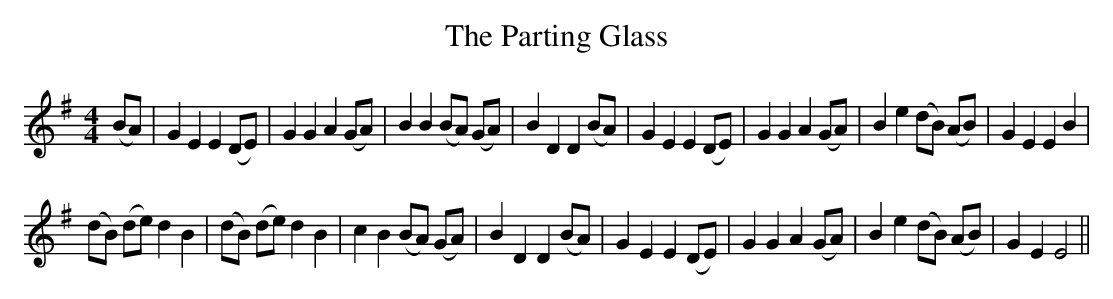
X:1
T:The Parting Glass
M:4/4
L:1/8
K:Em
(BA)| G2 E2 E2 (DE)|G2 G2 A2 (GA)|B2B2 (BA) (GA)|B2 D2D2 (BA)|\
G2 E2E2 (DE)|G2 G2 A2 (GA)|B2e2 (dB) (AB)|G2 E2 E2 B2|
(dB) (de) d2 B2|(dB) (de) d2 B2|c2 B2 (BA) (GA)|B2 D2 D2 (BA)|\
G2 E2 E2 (DE)| G2 G2 A2 (GA)| B2 e2 (dB) (AB)|G2 E2 E4 ||
